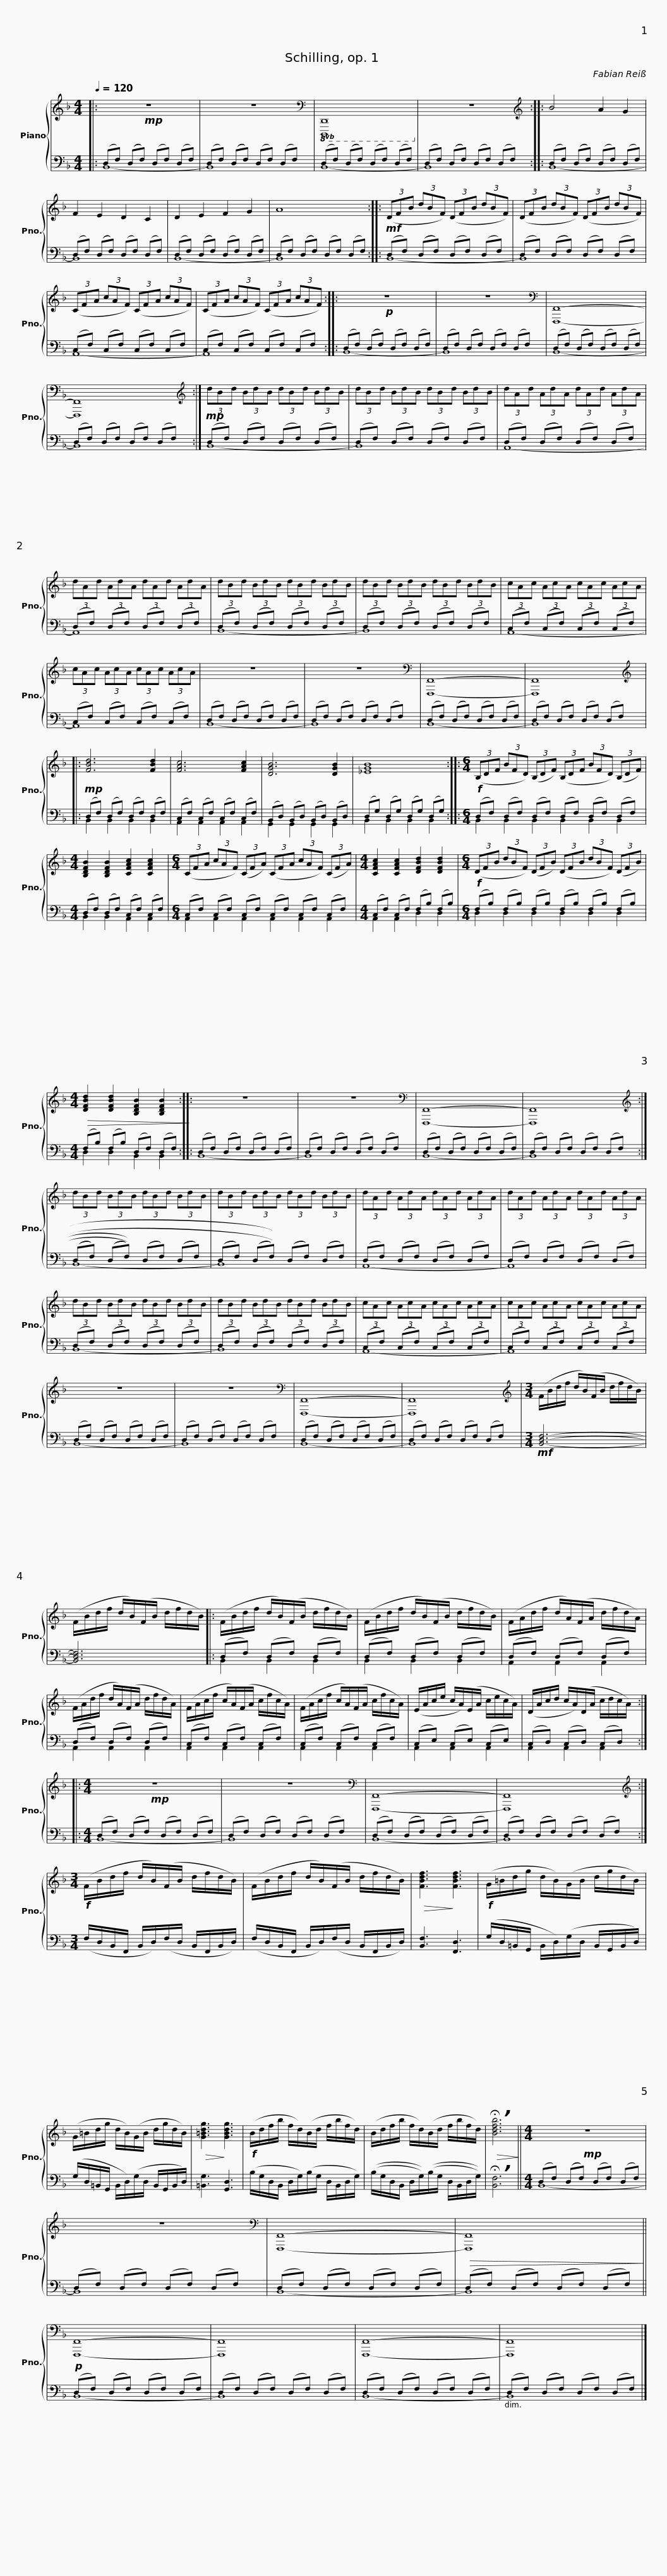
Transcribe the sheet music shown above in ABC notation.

X:1
%%score { 1 | ( 2 3 ) }
L:1/8
Q:1/4=120
M:4/4
I:linebreak $
K:F
V:1 treble
V:2 bass
V:3 bass
V:1
|:!mp! z8 | z8 |$[K:bass]!8vb(! [D,,,D,,]8!8vb)! | z8 ::$[K:treble] B4 A2 G2 | %5
 F2 E2 D2 C2 |$ D2 E2 F2 G2 | A8 ::$!mf! (3(DFB (3dBF) (3(DFB (3dBF) | (3(DFB (3dBF) (3(DFB (3dBF) |$ %10
 (3(CFA (3cAF) (3(CFA (3cAF) | (3(CFA (3cAF) (3(CFA (3cAF) ::$!p! z8 | z8 |$[K:bass] [F,,,F,,]8- | %15
 [F,,,F,,]8 :|$[K:treble]!mp! (3dBd (3BdB (3dBd (3BdB | (3dBd (3BdB (3dBd (3BdB |$ (3dAd (3AdA (3dAd (3AdA | (3dAd (3AdA (3dAd (3AdA |$ %20
 (3dBd (3BdB (3dBd (3BdB | (3dBd (3BdB (3dBd (3BdB |$ (3cAc (3AcA (3cAc (3AcA | (3cAc (3AcA (3cAc (3AcA |$ z8 | %25
 z8 |$[K:bass] [F,,,F,,]8- | [F,,,F,,]8 |:$[K:treble]!mp! [FBd]6 [FBd]2 | [FAc]6 [FAc]2 |$ %30
 [DGB]6 [DGB]2 | [_EGB]8 ::$[M:6/4]!f! (3(B,DF (3BFD) (3(B,DF) (3(B,DF (3BFD) (3(B,DF) |[M:4/4] [B,DFB]2 [B,DFB]2 [CFAc]2 [CFAc]2 |$[M:6/4] (3(CFA (3cAF) (3(CFA) (3(CFA (3cAF) (3(CFA) | %35
[M:4/4] [CFAc]2 [CFAc]2 [DFBd]2 [DFBd]2 |$[M:6/4]!f! (3(DFB (3dBF) (3(DFB) (3(DFB (3dBF) (3(DFB) |[M:4/4]!>(! [DFBd]2 [DFBd]2 [B,DFB]2 [B,DFB]2!>)! ::$ z8 | z8 |$ %40
[K:bass] [F,,,F,,]8- | [F,,,F,,]8 :|$[K:treble] (3dBd (3BdB (3dBd (3BdB | (3dBd (3BdB (3dBd (3BdB |$ (3dAd (3AdA (3dAd (3AdA | %45
 (3dAd (3AdA (3dAd (3AdA |$ (3dBd (3BdB (3dBd (3BdB | (3dBd (3BdB (3dBd (3BdB |$ (3cAc (3AcA (3cAc (3AcA | (3cAc (3AcA (3cAc (3AcA |$ %50
 z8 | z8 |$[K:bass] [F,,,F,,]8- | [F,,,F,,]8 |$[M:3/4][K:treble] (F/B/d/f/ d/B/)(F/B/ d/f/d/B/) | %55
 (F/B/d/f/ d/B/)(F/B/ d/f/d/B/) |:$ (F/B/d/f/ d/B/)(F/B/ d/f/d/B/) | (F/B/d/f/ d/B/)(F/B/ d/f/d/B/) |$ (F/A/d/f/ d/A/)(F/A/ d/f/d/A/) | (F/A/d/f/ d/A/)(F/A/ d/f/d/A/) |$ %60
 (F/A/c/f/ c/A/)(F/A/ c/f/c/A/) | (F/A/c/f/ c/A/)(F/A/ c/f/c/A/) |$ (E/A/c/e/ c/A/)(E/A/ c/e/c/A/) | (D/A/c/d/ c/A/)(D/A/ c/d/c/A/) ::$[M:4/4]!mp! z8 | %65
 z8 |$[K:bass] [F,,,F,,]8- | [F,,,F,,]8 :|$[M:3/4][K:treble]!f! (F/B/d/f/ d/B/)(F/B/ d/f/d/B/) | (F/B/d/f/ d/B/)(F/B/ d/f/d/B/) | %70
!>(! [FBdf]3!>)! [FBdf]3 |$!f! (G/=B/d/g/ d/B/)(G/B/ d/g/d/B/) | (G/=B/d/g/ d/B/)(G/B/ d/g/d/B/) |!>(! [G=Bdg]3!>)! [GBdg]3 |$!f! (B/d/f/b/ f/d/)(B/d/ f/b/f/d/) | %75
 (B/d/f/b/ f/d/)(B/d/ f/b/f/d/) |!>(! !breath!!fermata![Bdfb]6!>)! ||$[M:4/4]!mp! z8 | z8 |$[K:bass] [F,,,F,,]8- | %80
!>(! [F,,,F,,]8!>)! ||$!p! [F,,,F,,]8- | [F,,,F,,]8 | [F,,,F,,]8- | [F,,,F,,]8 |] %85
V:2
|: (D,F,) ((D,F,)) (D,F,) (D,F,) | (D,F,) ((D,F,)) (D,F,) (D,F,) |$ (D,F,) ((D,F,)) (D,F,) (D,F,) | (D,F,) ((D,F,)) (D,F,) (D,F,) ::$ (D,F,) ((D,F,)) (D,F,) (D,F,) | %5
 (D,F,) ((D,F,)) (D,F,) (D,F,) |$ (D,F,) ((D,F,)) (D,F,) (D,F,) | (D,F,) ((D,F,)) (D,F,) (D,F,) ::$ (D,F,) ((D,F,)) (D,F,) (D,F,) | (D,F,) ((D,F,)) (D,F,) (D,F,) |$ %10
 (C,F,) ((C,F,)) (C,F,) (C,F,) | (C,F,) ((C,F,)) (C,F,) (C,F,) ::$ (D,F,) ((D,F,)) (D,F,) (D,F,) | (D,F,) ((D,F,)) (D,F,) (D,F,) |$ (D,F,) ((D,F,)) (D,F,) (D,F,) | %15
 (D,F,) ((D,F,)) (D,F,) (D,F,) :|$ (D,F,) ((D,F,)) (D,F,) (D,F,) | (D,F,) ((D,F,)) (D,F,) (D,F,) |$ (D,F,) ((D,F,)) (D,F,) (D,F,) | (D,F,) ((D,F,)) (D,F,) (D,F,) |$ %20
 (D,F,) ((D,F,)) (D,F,) (D,F,) | (D,F,) ((D,F,)) (D,F,) (D,F,) |$ (C,F,) ((C,F,)) (C,F,) (C,F,) | (C,F,) ((C,F,)) (C,F,) (C,F,) |$ (D,F,) ((D,F,)) (D,F,) (D,F,) | %25
 (D,F,) ((D,F,)) (D,F,) (D,F,) |$ (D,F,) ((D,F,)) (D,F,) (D,F,) | (D,F,) ((D,F,)) (D,F,) (D,F,) |:$ (D,F,) (D,F,) (D,F,) (D,F,) | (C,F,) (C,F,) (C,F,) (C,F,) |$ %30
 (B,,D,) (B,,D,) (B,,D,) (B,,D,) | (D,G,) (D,G,) (D,G,) (D,G,) ::$[M:6/4] (D,F,) (D,F,) (D,F,) (D,F,) (D,F,) (D,F,) |[M:4/4] (D,F,) (D,F,) (C,F,) (C,F,) |$[M:6/4] (C,F,) (C,F,) (C,F,) (C,F,) (C,F,) (C,F,) | %35
[M:4/4] (C,F,) (C,F,) (F,B,) (F,B,) |$[M:6/4] (F,B,) (F,B,) (F,B,) (F,B,) (F,B,) (F,B,) |[M:4/4] (F,B,) (F,B,) (D,F,) (D,F,) ::$ (D,F,) ((D,F,)) (D,F,) (D,F,) | (D,F,) ((D,F,)) (D,F,) (D,F,) |$ %40
 (D,F,) ((D,F,)) (D,F,) (D,F,) | (D,F,) ((D,F,)) (D,F,) (D,F,) :|$ ((D,F,)) ((((D,F,)))) ((D,F,)) ((D,F,)) | ((D,F,)) ((((D,F,)))) ((D,F,)) ((D,F,)) |$ (D,F,) ((D,F,)) (D,F,) (D,F,) | %45
 (D,F,) ((D,F,)) (D,F,) (D,F,) |$ (D,F,) ((D,F,)) (D,F,) (D,F,) | (D,F,) ((D,F,)) (D,F,) (D,F,) |$ (C,F,) ((C,F,)) (C,F,) (C,F,) | (C,F,) ((C,F,)) (C,F,) (C,F,) |$ %50
 (D,F,) ((D,F,)) (D,F,) (D,F,) | (D,F,) ((D,F,)) (D,F,) (D,F,) |$ (D,F,) ((D,F,)) (D,F,) (D,F,) | (D,F,) ((D,F,)) (D,F,) (D,F,) |$[M:3/4]!mf! [B,,D,F,]6- | %55
 [B,,D,F,]6 |:$ (D,F,) (D,F,) (D,F,) | (D,F,) (D,F,) (D,F,) |$ (D,F,) (D,F,) (D,F,) | (D,F,) (D,F,) (D,F,) |$ %60
 (C,F,) (C,F,) (C,F,) | (C,F,) (C,F,) (C,F,) |$ (C,E,) (C,E,) (C,E,) | (C,D,) (C,D,) (C,D,) ::$[M:4/4] (D,F,) ((D,F,)) (D,F,) (D,F,) | %65
 (D,F,) ((D,F,)) (D,F,) (D,F,) |$ (D,F,) ((D,F,)) (D,F,) (D,F,) | (D,F,) ((D,F,)) (D,F,) (D,F,) :|$[M:3/4] (F,/D,/B,,/F,,/ B,,/D,/)(F,/D,/ B,,/F,,/B,,/D,/) | (F,/D,/B,,/F,,/ B,,/D,/)(F,/D,/ B,,/F,,/B,,/D,/) | %70
 [B,,F,]3 [F,,D,]3 |$ (G,/D,/=B,,/G,,/ B,,/D,/)(G,/D,/ B,,/G,,/B,,/D,/) | (G,/D,/=B,,/G,,/ B,,/D,/)(G,/D,/ B,,/G,,/B,,/D,/) | [=B,,G,]3 [G,,D,]3 |$ (B,/G,/D,/B,,/ D,/G,/)(B,/G,/ D,/B,,/D,/G,/) | %75
 ((B,/G,/D,/B,,/ D,/G,/))((B,/G,/ D,/B,,/D,/G,/)) | !breath!!fermata![B,,F,]6 ||$[M:4/4] (D,F,) ((D,F,)) (D,F,) (D,F,) | (D,F,) ((D,F,)) (D,F,) (D,F,) |$ (D,F,) ((D,F,)) (D,F,) (D,F,) | %80
 (D,F,) ((D,F,)) (D,F,) (D,F,) ||$ (D,F,) ((D,F,)) (D,F,) (D,F,) | (D,F,) ((D,F,)) (D,F,) (D,F,) | (D,F,) ((D,F,)) (D,F,) (D,F,) | (D,F,) ((D,F,)) (D,F,) (D,F,) |] %85
V:3
|: B,,8- | B,,8 |$ B,,8- | B,,8 ::$ B,,8- | %5
 B,,8 |$ B,,8- | B,,8 ::$ B,,8- | B,,8 |$ %10
 A,,8- | A,,8 ::$ B,,8- | B,,8 |$ B,,8- | %15
 B,,8 :|$ B,,8- | B,,8 |$ A,,8- | A,,8 |$ %20
 B,,8- | B,,8 |$ A,,8- | A,,8 |$ B,,8- | %25
 B,,8 |$ B,,8- | B,,8 |:$ B,,2 B,,2 B,,2 B,,2 | A,,2 A,,2 A,,2 A,,2 |$ %30
 G,,2 G,,2 G,,2 G,,2 | B,,2 B,,2 B,,2 B,,2 ::$[M:6/4] B,,2 B,,2 B,,2 B,,2 B,,2 B,,2 |[M:4/4] B,,2 B,,2 A,,2 A,,2 |$[M:6/4] A,,2 A,,2 A,,2 A,,2 A,,2 A,,2 | %35
[M:4/4] A,,2 A,,2 D,2 D,2 |$[M:6/4] D,2 D,2 D,2 D,2 D,2 D,2 |[M:4/4] D,2 D,2 B,,2 B,,2 ::$ B,,8- | B,,8 |$ %40
 B,,8- | B,,8 :|$ B,,8- | B,,8 |$ A,,8- | %45
 A,,8 |$ B,,8- | B,,8 |$ A,,8- | A,,8 |$ %50
 B,,8- | B,,8 |$ B,,8- | B,,8 |$[M:3/4] x6 | %55
 x6 |:$ B,,2 B,,2 B,,2 | B,,2 B,,2 B,,2 |$ A,,2 A,,2 A,,2 | A,,2 A,,2 A,,2 |$ %60
 A,,2 A,,2 A,,2 | A,,2 A,,2 A,,2 |$ A,,2 A,,2 A,,2 | A,,2 A,,2 A,,2 ::$[M:4/4] B,,8- | %65
 B,,8 |$ B,,8- | B,,8 :|$[M:3/4] x6 | x6 | %70
 x6 |$ x6 | x6 | x6 |$ x6 | %75
 x6 | x6 ||$[M:4/4] B,,8- | B,,8 |$ B,,8- | %80
 B,,8 ||$ B,,8- | B,,8 | B,,8- | B,,8 |] %85
